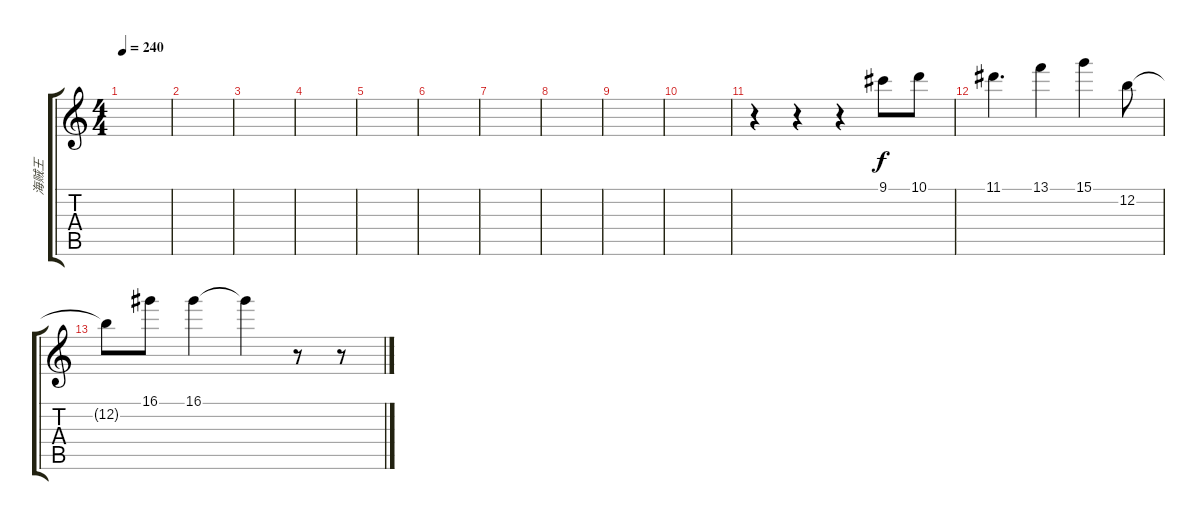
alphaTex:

\track ("海贼王" "海贼王") {instrument overdrivenguitar}
\staff {score tabs}
\tuning (E4 B3 G3 D3 A2 E2) {hide}
\ts (4 4)
\tempo 240
\clef g2
\ks c
|
|
|
|
|
|
|
|
|
|
r.4 r.4 r.4 9.1.8 10.1.8 |
11.1.4{d} 13.1.4 15.1.4 12.2.8 |
12.2{t}.8 16.1.8 16.1.4 16.1{t}.4 r.8 r.8
